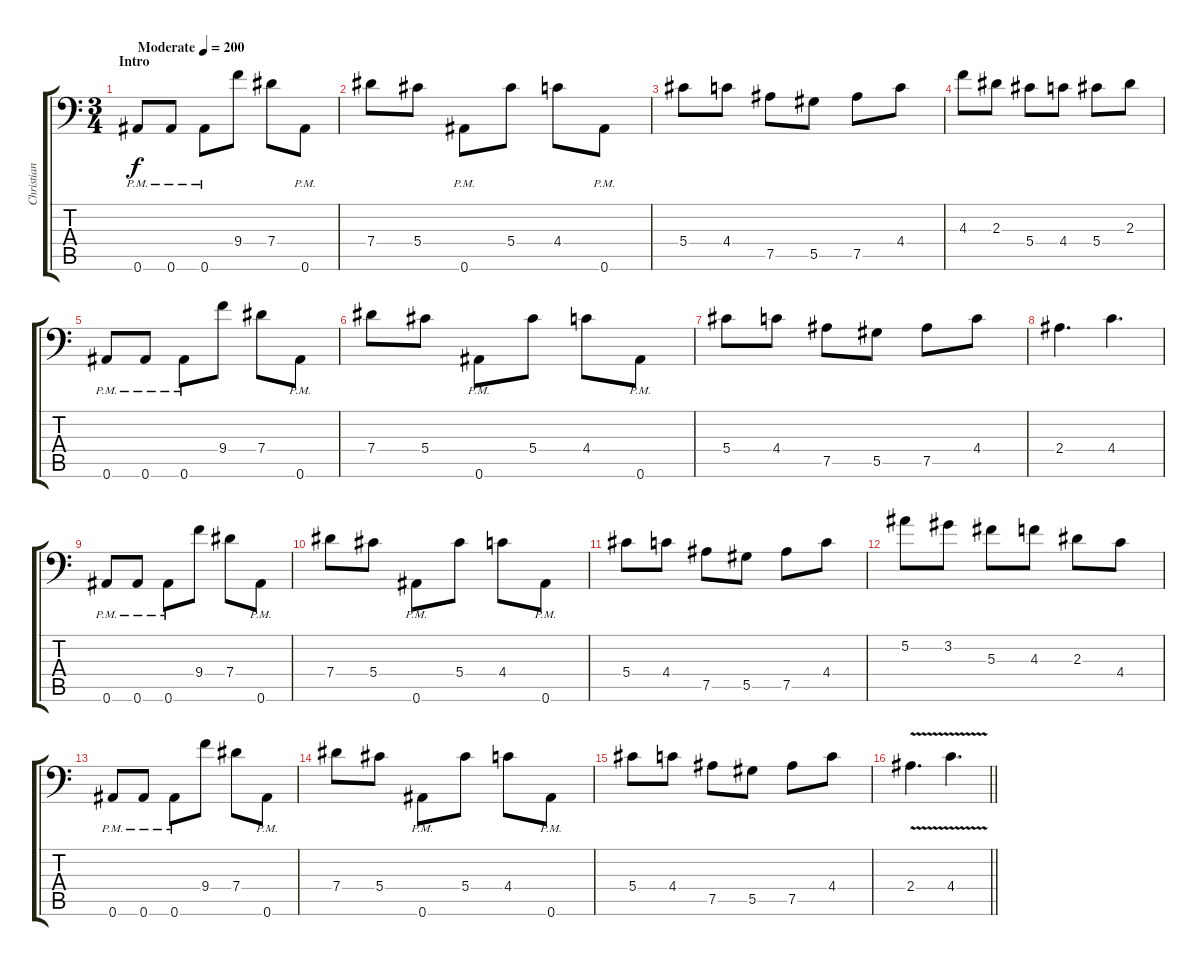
\track ("Christian Abbott" "Christian ") {instrument distortionguitar}
\staff {score tabs}
\tuning (Bb3 F3 Db3 Ab2 Eb2 Bb1) {hide}
\ts (3 4)
\section ("" "Intro")
\tempo (200 "Moderate")
\clef f4
\ks c
0.6{pm}.8{dy f instrument distortionguitar} 0.6{pm}.8 0.6{pm}.8 9.4.8 7.4.8 0.6{pm}.8 |
7.4.8 5.4.8 0.6{pm}.8 5.4.8 4.4.8 0.6{pm}.8 |
5.4.8 4.4.8 7.5.8 5.5.8 7.5.8 4.4.8 |
4.3.8 2.3.8 5.4.8 4.4.8 5.4.8 2.3.8 |
0.6{pm}.8 0.6{pm}.8 0.6{pm}.8 9.4.8 7.4.8 0.6{pm}.8 |
7.4.8 5.4.8 0.6{pm}.8 5.4.8 4.4.8 0.6{pm}.8 |
5.4.8 4.4.8 7.5.8 5.5.8 7.5.8 4.4.8 |
2.4.4{d} 4.4.4{d} |
0.6{pm}.8 0.6{pm}.8 0.6{pm}.8 9.4.8 7.4.8 0.6{pm}.8 |
7.4.8 5.4.8 0.6{pm}.8 5.4.8 4.4.8 0.6{pm}.8 |
5.4.8 4.4.8 7.5.8 5.5.8 7.5.8 4.4.8 |
5.2.8 3.2.8 5.3.8 4.3.8 2.3.8 4.4.8 |
0.6{pm}.8 0.6{pm}.8 0.6{pm}.8 9.4.8 7.4.8 0.6{pm}.8 |
7.4.8 5.4.8 0.6{pm}.8 5.4.8 4.4.8 0.6{pm}.8 |
5.4.8 4.4.8 7.5.8 5.5.8 7.5.8 4.4.8 |
\barLineRight lightlight
2.4{v}.4{d} 4.4{v}.4{d}
